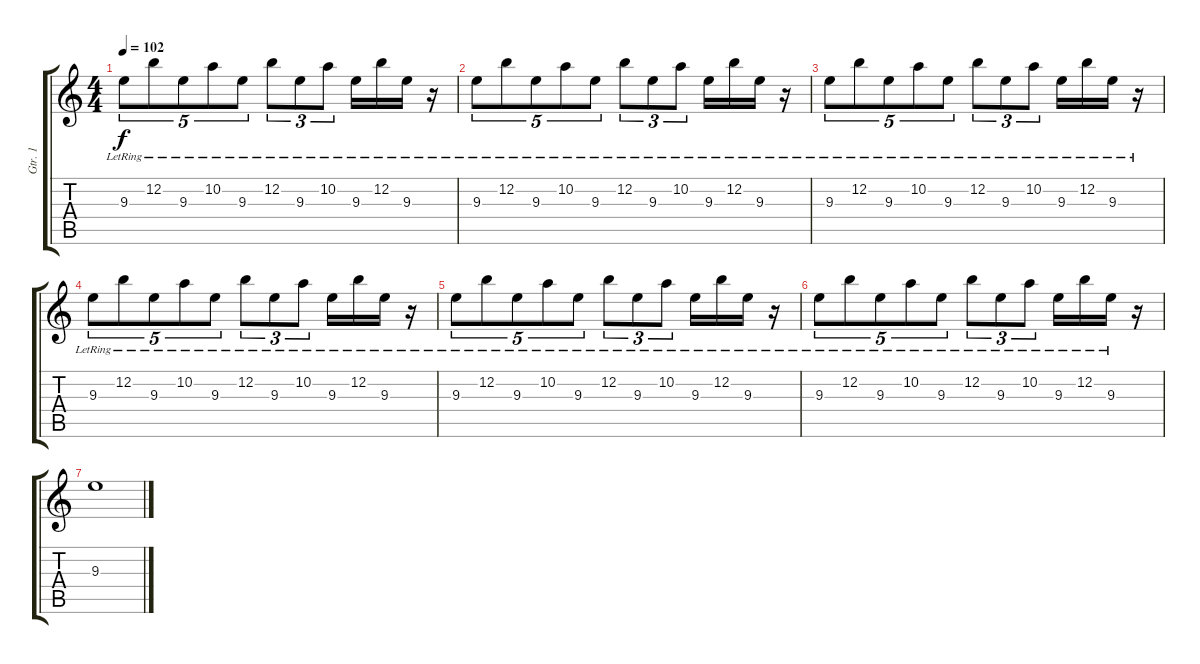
\track ("Gtr. 1" "Gtr. 1") {instrument electricguitarclean}
\staff {score tabs}
\tuning (E4 B3 G3 D3 A2 E2) {hide}
\ts (4 4)
\tempo 102
\clef g2
\ks c
9.3{lr}.8{tu (5 4) dy f} 12.2{lr}.8{tu (5 4)} 9.3{lr}.8{tu (5 4)} 10.2{lr}.8{tu (5 4)} 9.3{lr}.8{tu (5 4)} 12.2{lr}.8{tu (3 2)} 9.3{lr}.8{tu (3 2)} 10.2{lr}.8{tu (3 2)} 9.3{lr}.16 12.2{lr}.16 9.3{lr}.16 r.16 |
9.3{lr}.8{tu (5 4)} 12.2{lr}.8{tu (5 4)} 9.3{lr}.8{tu (5 4)} 10.2{lr}.8{tu (5 4)} 9.3{lr}.8{tu (5 4)} 12.2{lr}.8{tu (3 2)} 9.3{lr}.8{tu (3 2)} 10.2{lr}.8{tu (3 2)} 9.3{lr}.16 12.2{lr}.16 9.3{lr}.16 r.16 |
9.3{lr}.8{tu (5 4) volume 11} 12.2{lr}.8{tu (5 4) volume 11} 9.3{lr}.8{tu (5 4) volume 11} 10.2{lr}.8{tu (5 4) volume 11} 9.3{lr}.8{tu (5 4) volume 11} 12.2{lr}.8{tu (3 2) volume 9} 9.3{lr}.8{tu (3 2) volume 9} 10.2{lr}.8{tu (3 2) volume 9} 9.3{lr}.16{volume 9} 12.2{lr}.16{volume 9} 9.3{lr}.16{volume 9} r.16 |
9.3{lr}.8{tu (5 4) volume 6} 12.2{lr}.8{tu (5 4) volume 6} 9.3{lr}.8{tu (5 4) volume 6} 10.2{lr}.8{tu (5 4) volume 6} 9.3{lr}.8{tu (5 4) volume 6} 12.2{lr}.8{tu (3 2) volume 6} 9.3{lr}.8{tu (3 2) volume 6} 10.2{lr}.8{tu (3 2) volume 6} 9.3{lr}.16{volume 6} 12.2{lr}.16{volume 6} 9.3{lr}.16{volume 6} r.16 |
9.3{lr}.8{tu (5 4) volume 6} 12.2{lr}.8{tu (5 4) volume 6} 9.3{lr}.8{tu (5 4) volume 6} 10.2{lr}.8{tu (5 4) volume 6} 9.3{lr}.8{tu (5 4) volume 6} 12.2{lr}.8{tu (3 2) volume 4} 9.3{lr}.8{tu (3 2) volume 4} 10.2{lr}.8{tu (3 2) volume 4} 9.3{lr}.16{volume 4} 12.2{lr}.16{volume 4} 9.3{lr}.16{volume 4} r.16 |
9.3{lr}.8{tu (5 4) volume 4} 12.2{lr}.8{tu (5 4) volume 4} 9.3{lr}.8{tu (5 4) volume 4} 10.2{lr}.8{tu (5 4)} 9.3{lr}.8{tu (5 4) volume 4} 12.2{lr}.8{tu (3 2) volume 4} 9.3{lr}.8{tu (3 2) volume 3} 10.2{lr}.8{tu (3 2) volume 3} 9.3{lr}.16{volume 3} 12.2{lr}.16{volume 2} 9.3{lr}.16{volume 2} r.16 |
9.3.1{volume 1}
